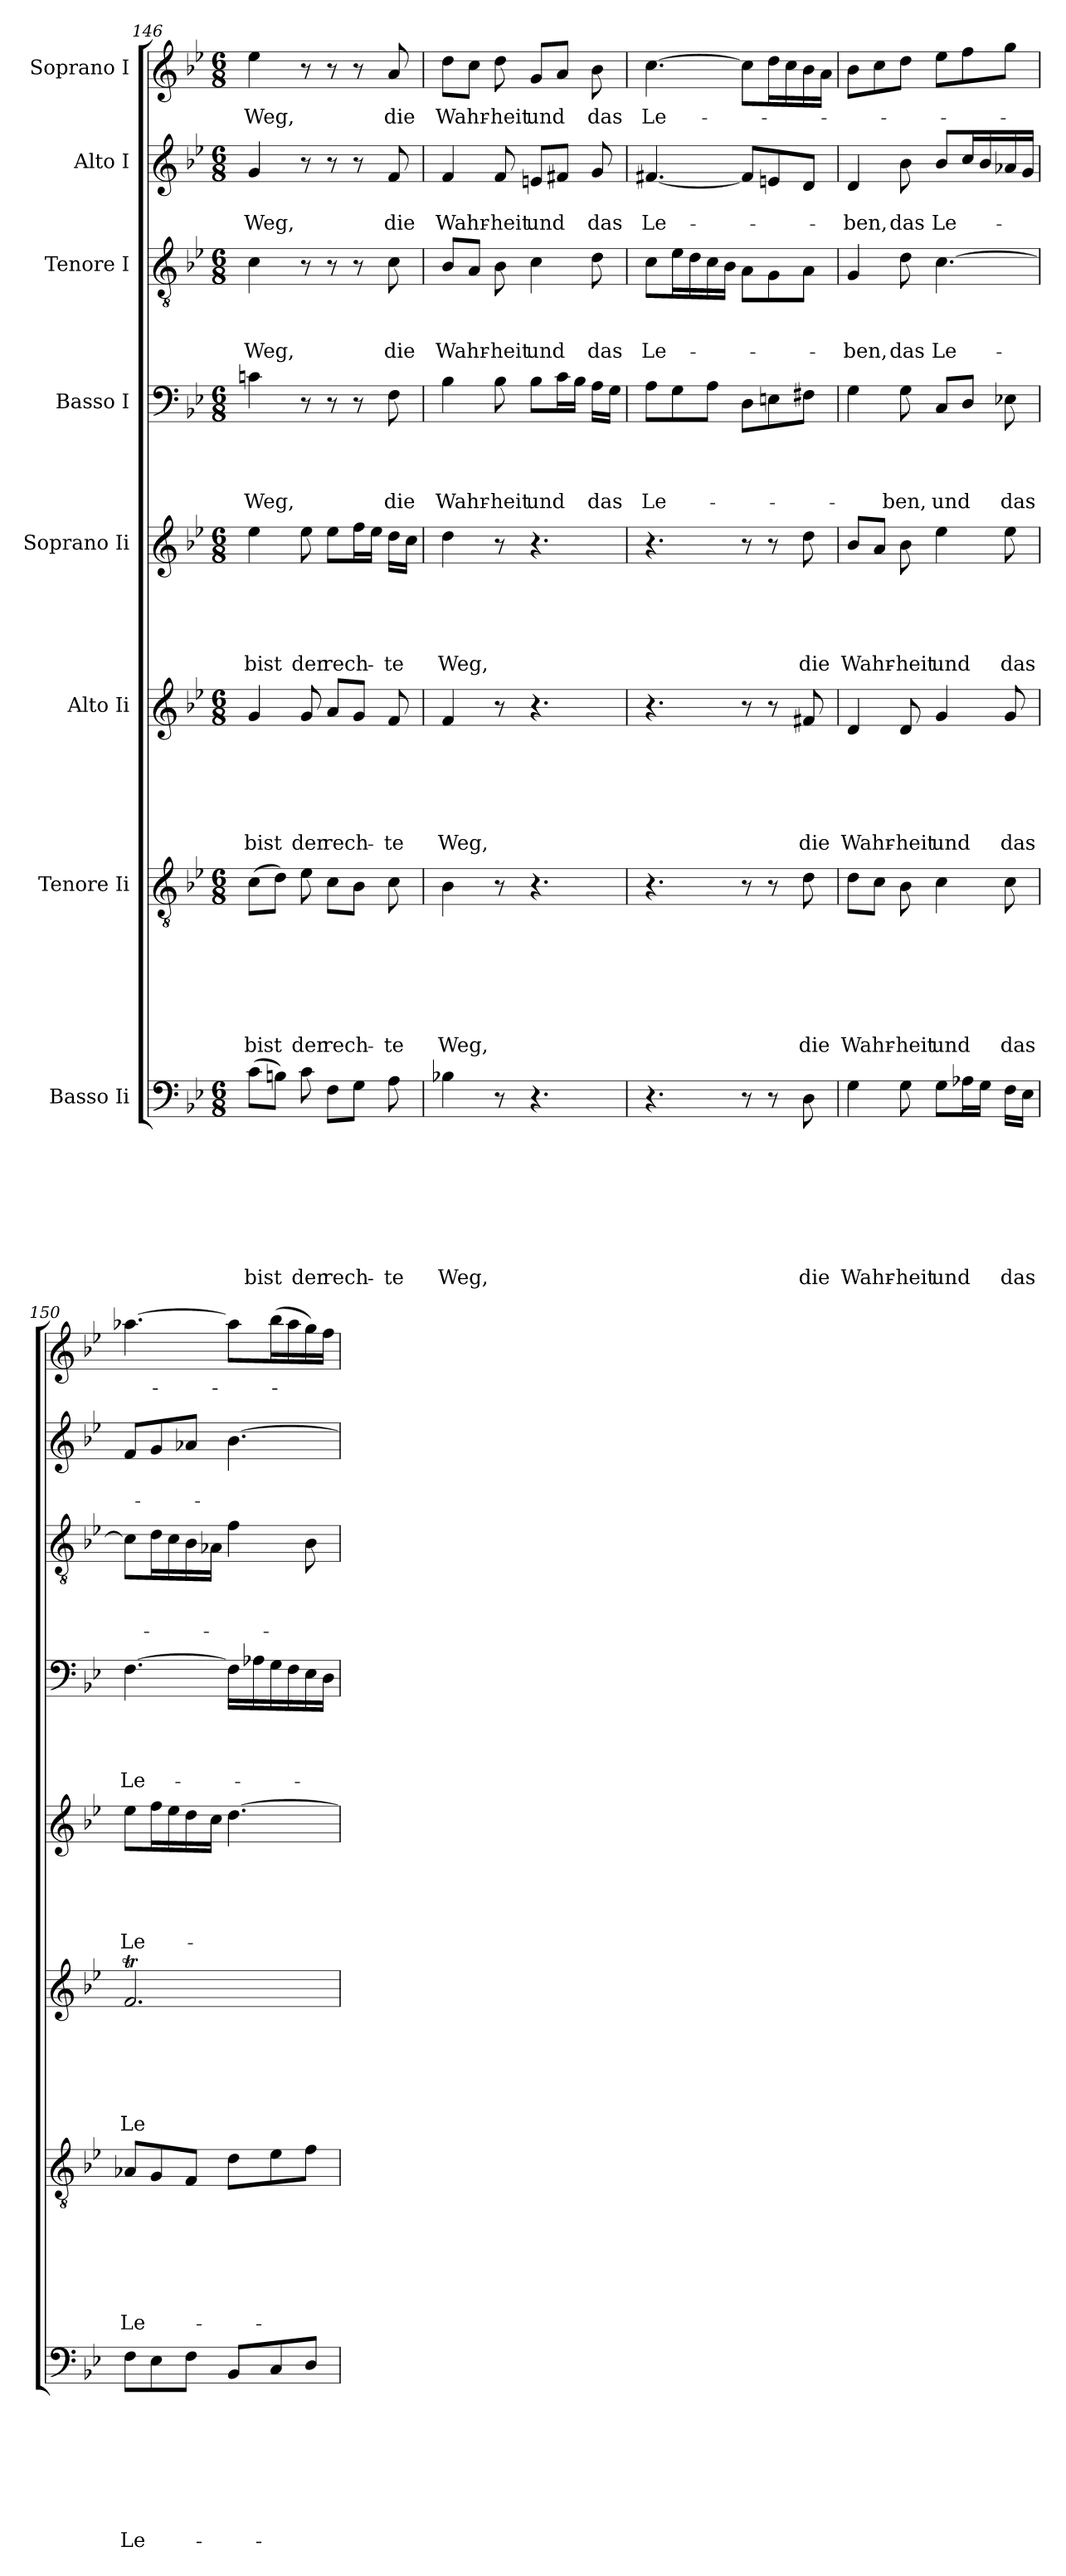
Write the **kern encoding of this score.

**kern	**text	**text	**text	**text	**text	**text	**text	**text	**kern	**text	**text	**text	**text	**text	**text	**text	**kern	**text	**text	**text	**text	**text	**text	**kern	**text	**text	**text	**text	**text	**kern	**text	**text	**text	**text	**kern	**text	**text	**text	**kern	**text	**text	**kern	**text
*part8	*part8	*part8	*part8	*part8	*part8	*part8	*part8	*part8	*part7	*part7	*part7	*part7	*part7	*part7	*part7	*part7	*part6	*part6	*part6	*part6	*part6	*part6	*part6	*part5	*part5	*part5	*part5	*part5	*part5	*part4	*part4	*part4	*part4	*part4	*part3	*part3	*part3	*part3	*part2	*part2	*part2	*part1	*part1
*staff8	*staff8	*staff8	*staff8	*staff8	*staff8	*staff8	*staff8	*staff8	*staff7	*staff7	*staff7	*staff7	*staff7	*staff7	*staff7	*staff7	*staff6	*staff6	*staff6	*staff6	*staff6	*staff6	*staff6	*staff5	*staff5	*staff5	*staff5	*staff5	*staff5	*staff4	*staff4	*staff4	*staff4	*staff4	*staff3	*staff3	*staff3	*staff3	*staff2	*staff2	*staff2	*staff1	*staff1
*I"Basso Ii	*	*	*	*	*	*	*	*	*I"Tenore Ii	*	*	*	*	*	*	*	*I"Alto Ii	*	*	*	*	*	*	*I"Soprano Ii	*	*	*	*	*	*I"Basso I	*	*	*	*	*I"Tenore I	*	*	*	*I"Alto I	*	*	*I"Soprano I	*
!!LO:LB:g=z
*clefF4	*	*	*	*	*	*	*	*	*clefGv2	*	*	*	*	*	*	*	*clefG2	*	*	*	*	*	*	*clefG2	*	*	*	*	*	*clefF4	*	*	*	*	*clefGv2	*	*	*	*clefG2	*	*	*clefG2	*
*k[b-e-]	*	*	*	*	*	*	*	*	*k[b-e-]	*	*	*	*	*	*	*	*k[b-e-]	*	*	*	*	*	*	*k[b-e-]	*	*	*	*	*	*k[b-e-]	*	*	*	*	*k[b-e-]	*	*	*	*k[b-e-]	*	*	*k[b-e-]	*
*B-:	*	*	*	*	*	*	*	*	*B-:	*	*	*	*	*	*	*	*B-:	*	*	*	*	*	*	*B-:	*	*	*	*	*	*B-:	*	*	*	*	*B-:	*	*	*	*B-:	*	*	*B-:	*
*M6/8	*	*	*	*	*	*	*	*	*M6/8	*	*	*	*	*	*	*	*M6/8	*	*	*	*	*	*	*M6/8	*	*	*	*	*	*M6/8	*	*	*	*	*M6/8	*	*	*	*M6/8	*	*	*M6/8	*
=146	=146	=146	=146	=146	=146	=146	=146	=146	=146	=146	=146	=146	=146	=146	=146	=146	=146	=146	=146	=146	=146	=146	=146	=146	=146	=146	=146	=146	=146	=146	=146	=146	=146	=146	=146	=146	=146	=146	=146	=146	=146	=146	=146
!	!	!	!	!	!	!	!	!LO:LY:b	!	!	!	!	!	!	!	!LO:LY:b	!	!	!	!	!	!	!LO:LY:b	!	!	!	!	!	!LO:LY:b	!	!	!	!	!LO:LY:b	!	!	!	!LO:LY:b	!	!	!LO:LY:b	!	!LO:LY:b
(>8c\L	.	.	.	.	.	.	.	bist	(>8c\L	.	.	.	.	.	.	bist	4g/	.	.	.	.	.	bist	4ee-\	.	.	.	.	bist	4cn\	.	.	.	Weg,	4c\	.	.	Weg,	4g/	.	Weg,	4ee-\	Weg,
8Bn\J)	.	.	.	.	.	.	.	.	8d\J)	.	.	.	.	.	.	.	.	.	.	.	.	.	.	.	.	.	.	.	.	.	.	.	.	.	.	.	.	.	.	.	.	.	.
!	!	!	!	!	!	!	!	!LO:LY:b	!	!	!	!	!	!	!	!LO:LY:b	!	!	!	!	!	!	!LO:LY:b	!	!	!	!	!	!LO:LY:b	!	!	!	!	!	!	!	!	!	!	!	!	!	!
8c\	.	.	.	.	.	.	.	der	8e-\	.	.	.	.	.	.	der	8g/	.	.	.	.	.	der	8ee-\	.	.	.	.	der	8r	.	.	.	.	8r	.	.	.	8r	.	.	8r	.
!	!	!	!	!	!	!	!	!LO:LY:b	!	!	!	!	!	!	!	!LO:LY:b	!	!	!	!	!	!	!LO:LY:b	!	!	!	!	!	!LO:LY:b	!	!	!	!	!	!	!	!	!	!	!	!	!	!
8F\L	.	.	.	.	.	.	.	rech-	8c\L	.	.	.	.	.	.	rech-	8a/L	.	.	.	.	.	rech-	8ee-\L	.	.	.	.	rech-	8r	.	.	.	.	8r	.	.	.	8r	.	.	8r	.
8G\J	.	.	.	.	.	.	.	.	8B-\J	.	.	.	.	.	.	.	8g/J	.	.	.	.	.	.	16ff\L	.	.	.	.	.	8r	.	.	.	.	8r	.	.	.	8r	.	.	8r	.
.	.	.	.	.	.	.	.	.	.	.	.	.	.	.	.	.	.	.	.	.	.	.	.	16ee-\JJ	.	.	.	.	.	.	.	.	.	.	.	.	.	.	.	.	.	.	.
!	!	!	!	!	!	!	!	!LO:LY:b	!	!	!	!	!	!	!	!LO:LY:b	!	!	!	!	!	!	!LO:LY:b	!	!	!	!	!	!LO:LY:b	!	!	!	!	!LO:LY:b	!	!	!	!LO:LY:b	!	!	!LO:LY:b	!	!LO:LY:b
8A\	.	.	.	.	.	.	.	-te	8c\	.	.	.	.	.	.	-te	8f/	.	.	.	.	.	-te	16dd\LL	.	.	.	.	-te	8F\	.	.	.	die	8c\	.	.	die	8f/	.	die	8a/	die
.	.	.	.	.	.	.	.	.	.	.	.	.	.	.	.	.	.	.	.	.	.	.	.	16cc\JJ	.	.	.	.	.	.	.	.	.	.	.	.	.	.	.	.	.	.	.
=147	=147	=147	=147	=147	=147	=147	=147	=147	=147	=147	=147	=147	=147	=147	=147	=147	=147	=147	=147	=147	=147	=147	=147	=147	=147	=147	=147	=147	=147	=147	=147	=147	=147	=147	=147	=147	=147	=147	=147	=147	=147	=147	=147
!	!	!	!	!	!	!	!	!LO:LY:b	!	!	!	!	!	!	!	!LO:LY:b	!	!	!	!	!	!	!LO:LY:b	!	!	!	!	!	!LO:LY:b	!	!	!	!	!LO:LY:b	!	!	!	!LO:LY:b	!	!	!LO:LY:b	!	!LO:LY:b
4B-X\	.	.	.	.	.	.	.	Weg,	4B-\	.	.	.	.	.	.	Weg,	4f/	.	.	.	.	.	Weg,	4dd\	.	.	.	.	Weg,	4B-\	.	.	.	Wahr-	8B-/L	.	.	Wahr-	4f/	.	Wahr-	8dd\L	Wahr-
.	.	.	.	.	.	.	.	.	.	.	.	.	.	.	.	.	.	.	.	.	.	.	.	.	.	.	.	.	.	.	.	.	.	.	8A/J	.	.	.	.	.	.	8cc\J	.
!	!	!	!	!	!	!	!	!	!	!	!	!	!	!	!	!	!	!	!	!	!	!	!	!	!	!	!	!	!	!	!	!	!	!LO:LY:b	!	!	!	!LO:LY:b	!	!	!LO:LY:b	!	!LO:LY:b
8r	.	.	.	.	.	.	.	.	8r	.	.	.	.	.	.	.	8r	.	.	.	.	.	.	8r	.	.	.	.	.	8B-\	.	.	.	-heit	8B-\	.	.	-heit	8f/	.	-heit	8dd\	-heit
!	!	!	!	!	!	!	!	!	!	!	!	!	!	!	!	!	!	!	!	!	!	!	!	!	!	!	!	!	!	!	!	!	!	!LO:LY:b	!	!	!	!LO:LY:b	!	!	!LO:LY:b	!	!LO:LY:b
4.r	.	.	.	.	.	.	.	.	4.r	.	.	.	.	.	.	.	4.r	.	.	.	.	.	.	4.r	.	.	.	.	.	8B-\L	.	.	.	und	4c\	.	.	und	8en/L	.	und	8g/L	und
.	.	.	.	.	.	.	.	.	.	.	.	.	.	.	.	.	.	.	.	.	.	.	.	.	.	.	.	.	.	16c\L	.	.	.	.	.	.	.	.	8f#X/J	.	.	8a/J	.
.	.	.	.	.	.	.	.	.	.	.	.	.	.	.	.	.	.	.	.	.	.	.	.	.	.	.	.	.	.	16B-\JJ	.	.	.	.	.	.	.	.	.	.	.	.	.
!	!	!	!	!	!	!	!	!	!	!	!	!	!	!	!	!	!	!	!	!	!	!	!	!	!	!	!	!	!	!	!	!	!	!LO:LY:b	!	!	!	!LO:LY:b	!	!	!LO:LY:b	!	!LO:LY:b
.	.	.	.	.	.	.	.	.	.	.	.	.	.	.	.	.	.	.	.	.	.	.	.	.	.	.	.	.	.	16A\LL	.	.	.	das	8d\	.	.	das	8g/	.	das	8b-\	das
.	.	.	.	.	.	.	.	.	.	.	.	.	.	.	.	.	.	.	.	.	.	.	.	.	.	.	.	.	.	16G\JJ	.	.	.	.	.	.	.	.	.	.	.	.	.
=148	=148	=148	=148	=148	=148	=148	=148	=148	=148	=148	=148	=148	=148	=148	=148	=148	=148	=148	=148	=148	=148	=148	=148	=148	=148	=148	=148	=148	=148	=148	=148	=148	=148	=148	=148	=148	=148	=148	=148	=148	=148	=148	=148
!	!	!	!	!	!	!	!	!	!	!	!	!	!	!	!	!	!	!	!	!	!	!	!	!	!	!	!	!	!	!	!	!	!	!LO:LY:b	!	!	!	!LO:LY:b	!	!	!LO:LY:b	!	!LO:LY:b
4.r	.	.	.	.	.	.	.	.	4.r	.	.	.	.	.	.	.	4.r	.	.	.	.	.	.	4.r	.	.	.	.	.	8A\L	.	.	.	Le-	8c\L	.	.	Le-	[<4.f#X/	.	Le-	[>4.cc\	Le-
.	.	.	.	.	.	.	.	.	.	.	.	.	.	.	.	.	.	.	.	.	.	.	.	.	.	.	.	.	.	8G\	.	.	.	.	16e-\L	.	.	.	.	.	.	.	.
.	.	.	.	.	.	.	.	.	.	.	.	.	.	.	.	.	.	.	.	.	.	.	.	.	.	.	.	.	.	.	.	.	.	.	16d\	.	.	.	.	.	.	.	.
.	.	.	.	.	.	.	.	.	.	.	.	.	.	.	.	.	.	.	.	.	.	.	.	.	.	.	.	.	.	8A\J	.	.	.	.	16c\	.	.	.	.	.	.	.	.
.	.	.	.	.	.	.	.	.	.	.	.	.	.	.	.	.	.	.	.	.	.	.	.	.	.	.	.	.	.	.	.	.	.	.	16B-\JJ	.	.	.	.	.	.	.	.
8r	.	.	.	.	.	.	.	.	8r	.	.	.	.	.	.	.	8r	.	.	.	.	.	.	8r	.	.	.	.	.	8D\L	.	.	.	.	8A\L	.	.	.	8f#/L]	.	.	8cc\L]	.
8r	.	.	.	.	.	.	.	.	8r	.	.	.	.	.	.	.	8r	.	.	.	.	.	.	8r	.	.	.	.	.	8En\	.	.	.	.	8G\	.	.	.	8en/	.	.	16dd\L	.
.	.	.	.	.	.	.	.	.	.	.	.	.	.	.	.	.	.	.	.	.	.	.	.	.	.	.	.	.	.	.	.	.	.	.	.	.	.	.	.	.	.	16cc\	.
!	!	!	!	!	!	!	!	!LO:LY:b	!	!	!	!	!	!	!	!LO:LY:b	!	!	!	!	!	!	!LO:LY:b	!	!	!	!	!	!LO:LY:b	!	!	!	!	!	!	!	!	!	!	!	!	!	!
8D\	.	.	.	.	.	.	.	die	8d\	.	.	.	.	.	.	die	8f#X/	.	.	.	.	.	die	8dd\	.	.	.	.	die	8F#X\J	.	.	.	.	8A\J	.	.	.	8d/J	.	.	16b-\	.
.	.	.	.	.	.	.	.	.	.	.	.	.	.	.	.	.	.	.	.	.	.	.	.	.	.	.	.	.	.	.	.	.	.	.	.	.	.	.	.	.	.	16a\JJ	.
=149	=149	=149	=149	=149	=149	=149	=149	=149	=149	=149	=149	=149	=149	=149	=149	=149	=149	=149	=149	=149	=149	=149	=149	=149	=149	=149	=149	=149	=149	=149	=149	=149	=149	=149	=149	=149	=149	=149	=149	=149	=149	=149	=149
!	!	!	!	!	!	!	!	!LO:LY:b	!	!	!	!	!	!	!	!LO:LY:b	!	!	!	!	!	!	!LO:LY:b	!	!	!	!	!	!LO:LY:b	!	!	!	!	!	!	!	!	!LO:LY:b	!	!	!LO:LY:b	!	!
4G\	.	.	.	.	.	.	.	Wahr-	8d\L	.	.	.	.	.	.	Wahr-	4d/	.	.	.	.	.	Wahr-	8b-/L	.	.	.	.	Wahr-	4G\	.	.	.	.	4G/	.	.	-ben,	4d/	.	-ben,	8b-\L	.
.	.	.	.	.	.	.	.	.	8c\J	.	.	.	.	.	.	.	.	.	.	.	.	.	.	8a/J	.	.	.	.	.	.	.	.	.	.	.	.	.	.	.	.	.	8cc\	.
!	!	!	!	!	!	!	!	!LO:LY:b	!	!	!	!	!	!	!	!LO:LY:b	!	!	!	!	!	!	!LO:LY:b	!	!	!	!	!	!LO:LY:b	!	!	!	!	!LO:LY:b	!	!	!	!LO:LY:b	!	!	!LO:LY:b	!	!
8G\	.	.	.	.	.	.	.	-heit	8B-\	.	.	.	.	.	.	-heit	8d/	.	.	.	.	.	-heit	8b-\	.	.	.	.	-heit	8G\	.	.	.	-ben,	8d\	.	.	das	8b-\	.	das	8dd\J	.
!	!	!	!	!	!	!	!	!LO:LY:b	!	!	!	!	!	!	!	!LO:LY:b	!	!	!	!	!	!	!LO:LY:b	!	!	!	!	!	!LO:LY:b	!	!	!	!	!LO:LY:b	!	!	!	!LO:LY:b	!	!	!LO:LY:b	!	!
8G\L	.	.	.	.	.	.	.	und	4c\	.	.	.	.	.	.	und	4g/	.	.	.	.	.	und	4ee-\	.	.	.	.	und	8C/L	.	.	.	und	[>4.c\	.	.	Le-	8b-/L	.	Le-	8ee-\L	.
16A-X\L	.	.	.	.	.	.	.	.	.	.	.	.	.	.	.	.	.	.	.	.	.	.	.	.	.	.	.	.	.	8D/J	.	.	.	.	.	.	.	.	16cc/L	.	.	8ff\	.
16G\JJ	.	.	.	.	.	.	.	.	.	.	.	.	.	.	.	.	.	.	.	.	.	.	.	.	.	.	.	.	.	.	.	.	.	.	.	.	.	.	16b-/	.	.	.	.
!	!	!	!	!	!	!	!	!LO:LY:b	!	!	!	!	!	!	!	!LO:LY:b	!	!	!	!	!	!	!LO:LY:b	!	!	!	!	!	!LO:LY:b	!	!	!	!	!LO:LY:b	!	!	!	!	!	!	!	!	!
16F\LL	.	.	.	.	.	.	.	das	8c\	.	.	.	.	.	.	das	8g/	.	.	.	.	.	das	8ee-\	.	.	.	.	das	8E-X\	.	.	.	das	.	.	.	.	16a-X/	.	.	8gg\J	.
16E-\JJ	.	.	.	.	.	.	.	.	.	.	.	.	.	.	.	.	.	.	.	.	.	.	.	.	.	.	.	.	.	.	.	.	.	.	.	.	.	.	16g/JJ	.	.	.	.
!!LO:PB:g=z
=150	=150	=150	=150	=150	=150	=150	=150	=150	=150	=150	=150	=150	=150	=150	=150	=150	=150	=150	=150	=150	=150	=150	=150	=150	=150	=150	=150	=150	=150	=150	=150	=150	=150	=150	=150	=150	=150	=150	=150	=150	=150	=150	=150
!	!	!	!	!	!	!	!	!LO:LY:b	!	!	!	!	!	!	!	!LO:LY:b	!	!	!	!	!	!	!LO:LY:b	!	!	!	!	!	!LO:LY:b	!	!	!	!	!LO:LY:b	!	!	!	!	!	!	!	!	!
8F\L	.	.	.	.	.	.	.	Le-	8A-X/L	.	.	.	.	.	.	Le-	2.fT/	.	.	.	.	.	Le-	8ee-\L	.	.	.	.	Le-	[>4.F\	.	.	.	Le-	8c\L]	.	.	.	8f/L	.	.	[>4.aa-X\	.
8E-\	.	.	.	.	.	.	.	.	8G/	.	.	.	.	.	.	.	.	.	.	.	.	.	.	16ff\L	.	.	.	.	.	.	.	.	.	.	16d\L	.	.	.	8g/	.	.	.	.
.	.	.	.	.	.	.	.	.	.	.	.	.	.	.	.	.	.	.	.	.	.	.	.	16ee-\	.	.	.	.	.	.	.	.	.	.	16c\	.	.	.	.	.	.	.	.
8F\J	.	.	.	.	.	.	.	.	8F/J	.	.	.	.	.	.	.	.	.	.	.	.	.	.	16dd\	.	.	.	.	.	.	.	.	.	.	16B-\	.	.	.	8a-X/J	.	.	.	.
.	.	.	.	.	.	.	.	.	.	.	.	.	.	.	.	.	.	.	.	.	.	.	.	16cc\JJ	.	.	.	.	.	.	.	.	.	.	16A-X\JJ	.	.	.	.	.	.	.	.
8BB-/L	.	.	.	.	.	.	.	.	8d\L	.	.	.	.	.	.	.	.	.	.	.	.	.	.	[>4.dd\	.	.	.	.	.	16F\LL]	.	.	.	.	4f\	.	.	.	[>4.b-\	.	.	8aa-\L]	.
.	.	.	.	.	.	.	.	.	.	.	.	.	.	.	.	.	.	.	.	.	.	.	.	.	.	.	.	.	.	16A-X\	.	.	.	.	.	.	.	.	.	.	.	.	.
8C/	.	.	.	.	.	.	.	.	8e-\	.	.	.	.	.	.	.	.	.	.	.	.	.	.	.	.	.	.	.	.	16G\	.	.	.	.	.	.	.	.	.	.	.	(<16bb-\L	.
.	.	.	.	.	.	.	.	.	.	.	.	.	.	.	.	.	.	.	.	.	.	.	.	.	.	.	.	.	.	16F\	.	.	.	.	.	.	.	.	.	.	.	16aa-\	.
8D/J	.	.	.	.	.	.	.	.	8f\J	.	.	.	.	.	.	.	.	.	.	.	.	.	.	.	.	.	.	.	.	16E-\	.	.	.	.	8B-\	.	.	.	.	.	.	16gg\)	.
.	.	.	.	.	.	.	.	.	.	.	.	.	.	.	.	.	.	.	.	.	.	.	.	.	.	.	.	.	.	16D\JJ	.	.	.	.	.	.	.	.	.	.	.	16ff\JJ	.
=	=	=	=	=	=	=	=	=	=	=	=	=	=	=	=	=	=	=	=	=	=	=	=	=	=	=	=	=	=	=	=	=	=	=	=	=	=	=	=	=	=	=	=
*-	*-	*-	*-	*-	*-	*-	*-	*-	*-	*-	*-	*-	*-	*-	*-	*-	*-	*-	*-	*-	*-	*-	*-	*-	*-	*-	*-	*-	*-	*-	*-	*-	*-	*-	*-	*-	*-	*-	*-	*-	*-	*-	*-
